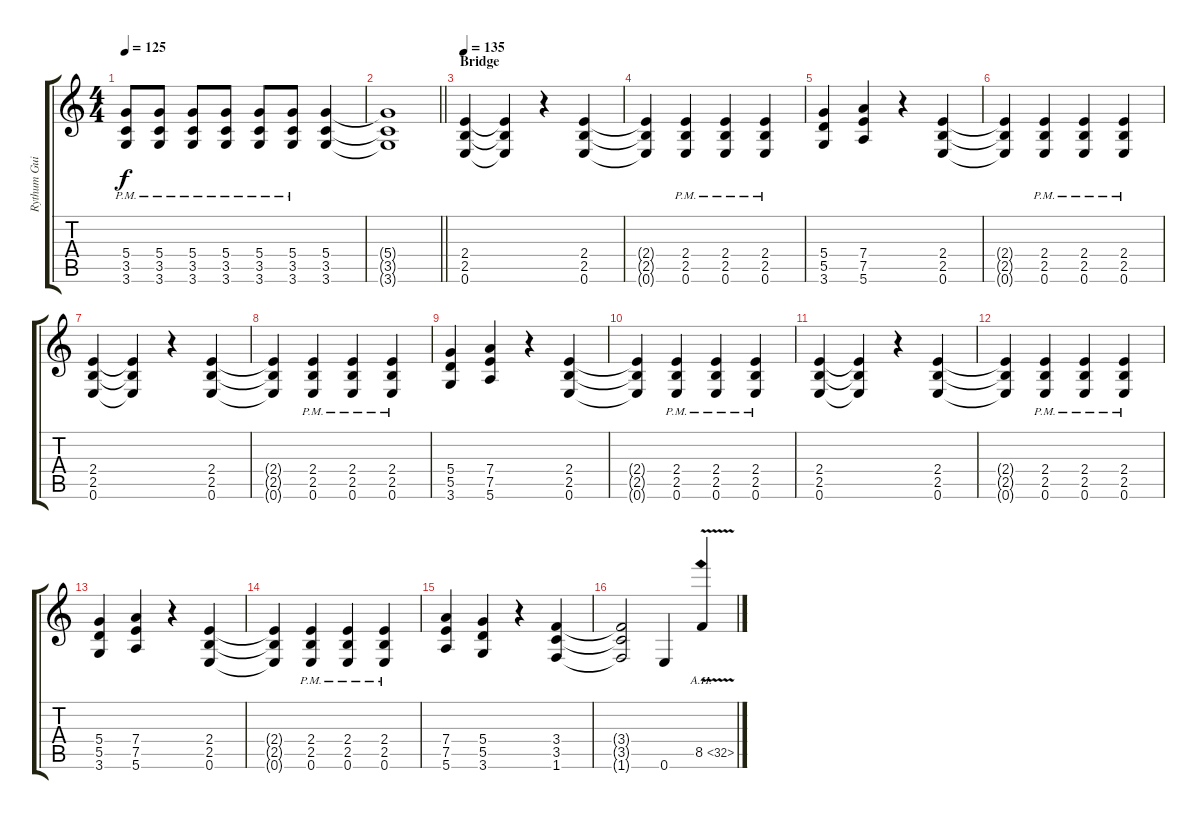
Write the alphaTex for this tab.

\track ("Rythum Guitar" "Rythum Gui") {instrument distortionguitar}
\staff {score tabs}
\tuning (E4 B3 G3 D3 A2 E2) {hide}
\ts (4 4)
\tempo 125
\clef g2
\ks c
(5.4{pm} 3.5{pm} 3.6{pm}).8{dy f} (5.4{pm} 3.5{pm} 3.6{pm}).8 (5.4{pm} 3.5{pm} 3.6{pm}).8 (5.4{pm} 3.5{pm} 3.6{pm}).8 (5.4{pm} 3.5{pm} 3.6{pm}).8 (5.4{pm} 3.5{pm} 3.6{pm}).8 (5.4 3.5 3.6).4 |
\barLineRight lightlight
(5.4{t} 3.5{t} 3.6{t}).1 |
\section ("" "Bridge")
\tempo 135
(2.4 2.5 0.6).4 (2.4{t} 2.5{t} 0.6{t}).4 r.4 (2.4 2.5 0.6).4 |
(2.4{t} 2.5{t} 0.6{t}).4 (2.4{pm} 2.5{pm} 0.6{pm}).4 (2.4{pm} 2.5{pm} 0.6{pm}).4 (2.4{pm} 2.5{pm} 0.6{pm}).4 |
(5.4 5.5 3.6).4 (7.4 7.5 5.6).4 r.4 (2.4 2.5 0.6).4 |
(2.4{t} 2.5{t} 0.6{t}).4 (2.4{pm} 2.5{pm} 0.6{pm}).4 (2.4{pm} 2.5{pm} 0.6{pm}).4 (2.4{pm} 2.5{pm} 0.6{pm}).4 |
(2.4 2.5 0.6).4 (2.4{t} 2.5{t} 0.6{t}).4 r.4 (2.4 2.5 0.6).4 |
(2.4{t} 2.5{t} 0.6{t}).4 (2.4{pm} 2.5{pm} 0.6{pm}).4 (2.4{pm} 2.5{pm} 0.6{pm}).4 (2.4{pm} 2.5{pm} 0.6{pm}).4 |
(5.4 5.5 3.6).4 (7.4 7.5 5.6).4 r.4 (2.4 2.5 0.6).4 |
(2.4{t} 2.5{t} 0.6{t}).4 (2.4{pm} 2.5{pm} 0.6{pm}).4 (2.4{pm} 2.5{pm} 0.6{pm}).4 (2.4{pm} 2.5{pm} 0.6{pm}).4 |
(2.4 2.5 0.6).4 (2.4{t} 2.5{t} 0.6{t}).4 r.4 (2.4 2.5 0.6).4 |
(2.4{t} 2.5{t} 0.6{t}).4 (2.4{pm} 2.5{pm} 0.6{pm}).4 (2.4{pm} 2.5{pm} 0.6{pm}).4 (2.4{pm} 2.5{pm} 0.6{pm}).4 |
(5.4 5.5 3.6).4 (7.4 7.5 5.6).4 r.4 (2.4 2.5 0.6).4 |
(2.4{t} 2.5{t} 0.6{t}).4 (2.4{pm} 2.5{pm} 0.6{pm}).4 (2.4{pm} 2.5{pm} 0.6{pm}).4 (2.4{pm} 2.5{pm} 0.6{pm}).4 |
(7.4 7.5 5.6).4 (5.4 5.5 3.6).4 r.4 (3.4 3.5 1.6).4 |
(3.4{t} 3.5{t} 1.6{t}).2 0.6.4 8.5{ah 24 v}.4
